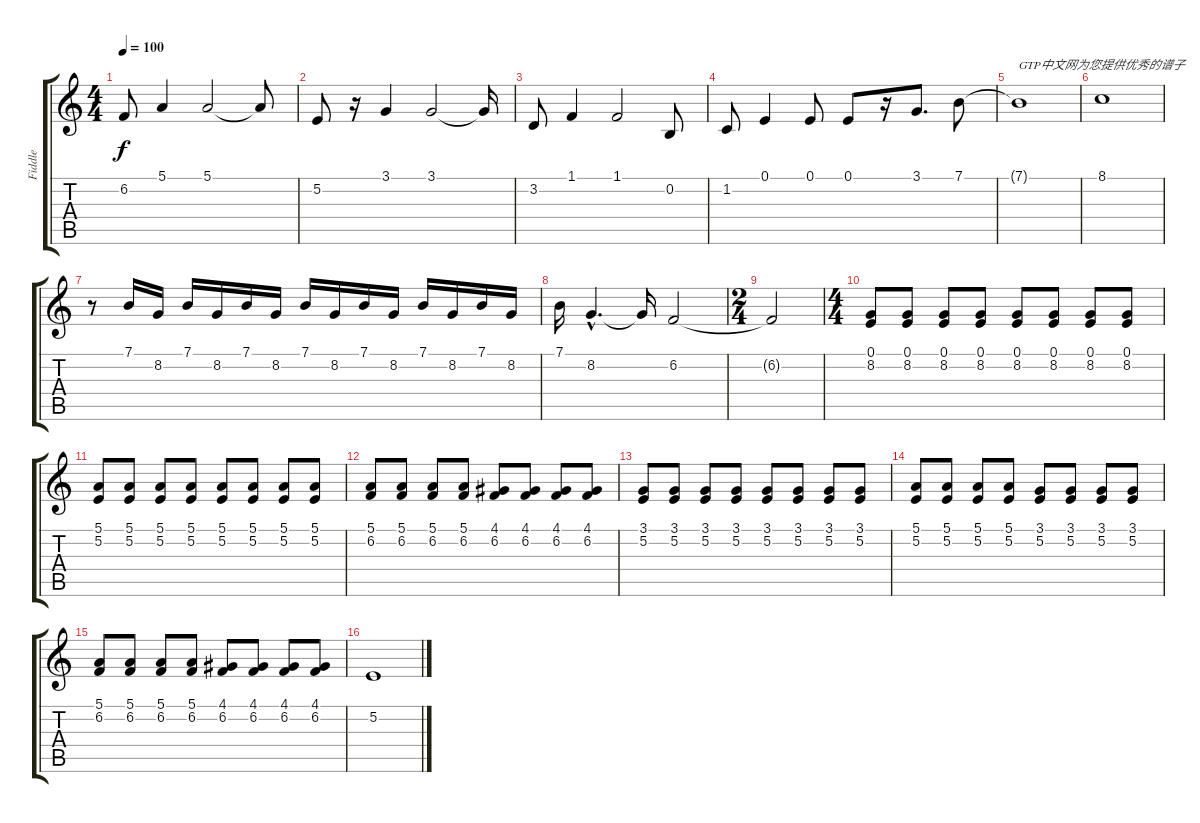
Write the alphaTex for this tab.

\track ("Fiddle" "Fiddle") {instrument fiddle}
\staff {score tabs}
\tuning (E4 B3 G3 D3 A2 E2) {hide}
\ts (4 4)
\tempo 100
\clef g2
\ks c
6.2.8{dy f instrument fiddle} 5.1.4 5.1.2 5.1{t}.8 |
5.2.8 r.16 3.1.4 3.1.2 3.1{t}.16 |
3.2.8 1.1.4 1.1.2 0.2.8 |
1.2.8 0.1.4 0.1.8 0.1.8 r.16 3.1.8{d} 7.1.8 |
7.1{t}.1{txt "GTP中文网为您提供优秀的谱子"} |
8.1.1 |
r.8 7.1.16 8.2.16 7.1.16 8.2.16 7.1.16 8.2.16 7.1.16 8.2.16 7.1.16 8.2.16 7.1.16 8.2.16 7.1.16 8.2.16 |
7.1.16 8.2{hac}.4{d} 8.2{t}.16 6.2.2 |
\ts (2 4)
6.2{t}.2 |
\ts (4 4)
(0.1 8.2).8 (0.1 8.2).8 (0.1 8.2).8 (0.1 8.2).8 (0.1 8.2).8 (0.1 8.2).8 (0.1 8.2).8 (0.1 8.2).8 |
(5.1 5.2).8 (5.1 5.2).8 (5.1 5.2).8 (5.1 5.2).8 (5.1 5.2).8 (5.1 5.2).8 (5.1 5.2).8 (5.1 5.2).8 |
(5.1 6.2).8 (5.1 6.2).8 (5.1 6.2).8 (5.1 6.2).8 (4.1 6.2).8 (4.1 6.2).8 (4.1 6.2).8 (4.1 6.2).8 |
(3.1 5.2).8 (3.1 5.2).8 (3.1 5.2).8 (3.1 5.2).8 (3.1 5.2).8 (3.1 5.2).8 (3.1 5.2).8 (3.1 5.2).8 |
(5.1 5.2).8 (5.1 5.2).8 (5.1 5.2).8 (5.1 5.2).8 (3.1 5.2).8 (3.1 5.2).8 (3.1 5.2).8 (3.1 5.2).8 |
(5.1 6.2).8 (5.1 6.2).8 (5.1 6.2).8 (5.1 6.2).8 (4.1 6.2).8 (4.1 6.2).8 (4.1 6.2).8 (4.1 6.2).8 |
5.2.1
